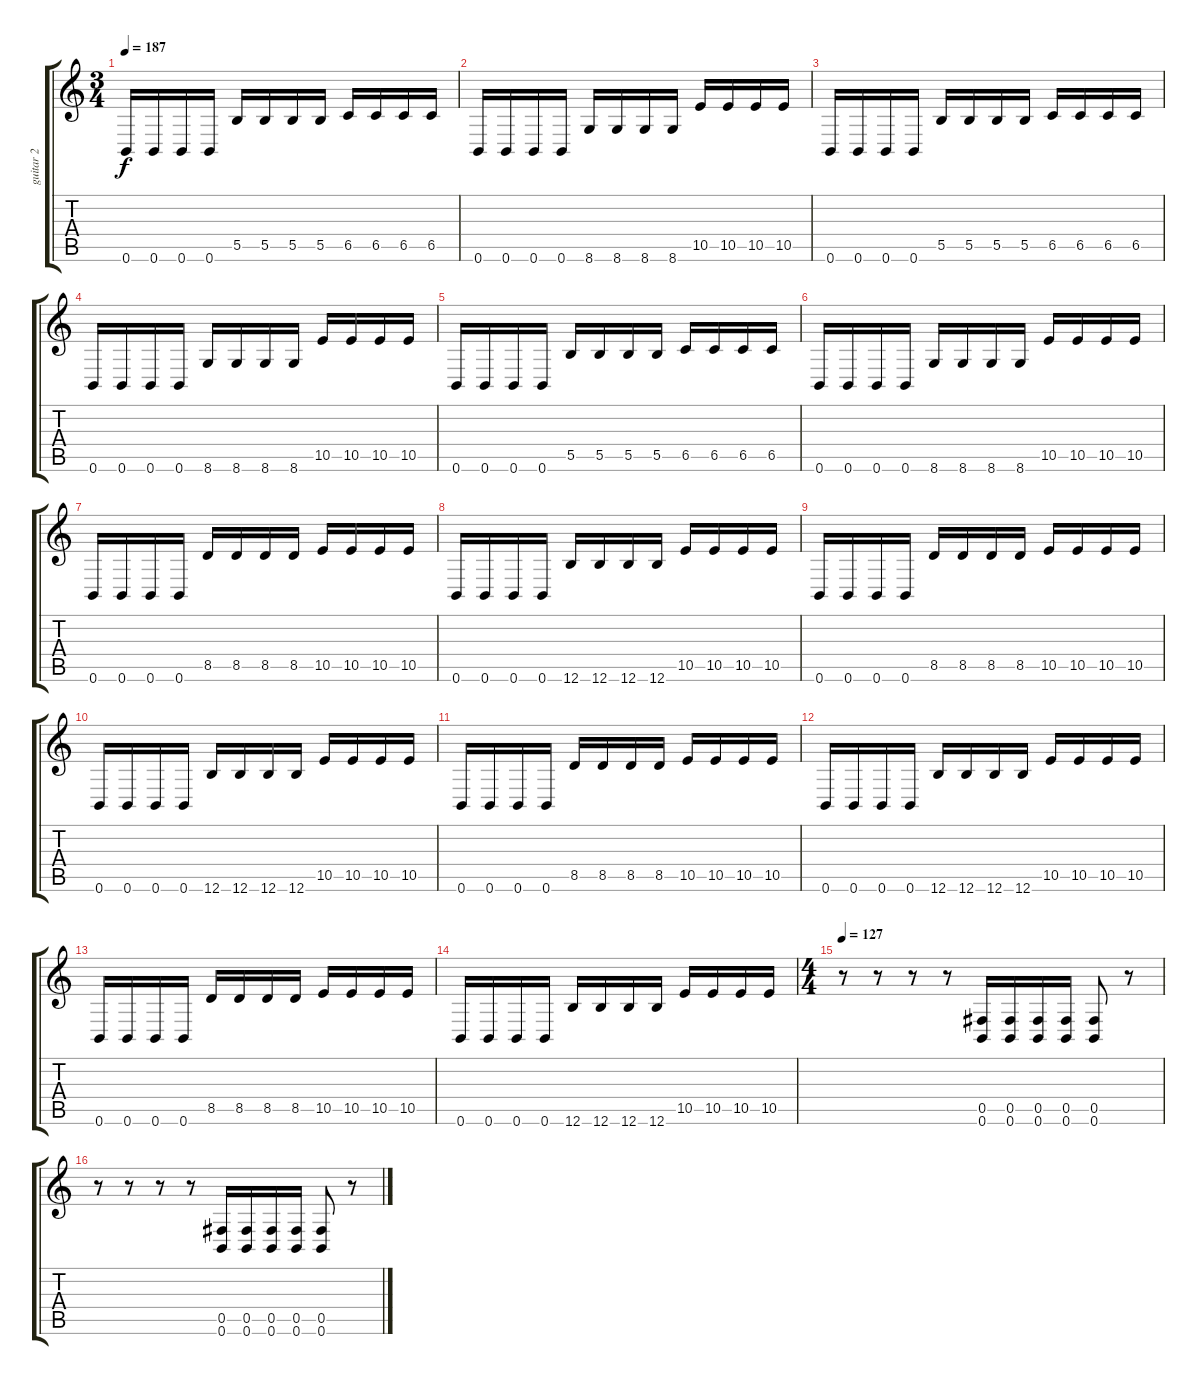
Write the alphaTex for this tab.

\track ("guitar 2" "guitar 2") {instrument overdrivenguitar}
\staff {score tabs}
\tuning (Db4 Ab3 E3 B2 Gb2 B1) {hide}
\ts (3 4)
\tempo 187
\clef g2
\ks c
0.6.16{dy f} 0.6.16 0.6.16 0.6.16 5.5.16 5.5.16 5.5.16 5.5.16 6.5.16 6.5.16 6.5.16 6.5.16 |
0.6.16 0.6.16 0.6.16 0.6.16 8.6.16 8.6.16 8.6.16 8.6.16 10.5.16 10.5.16 10.5.16 10.5.16 |
0.6.16 0.6.16 0.6.16 0.6.16 5.5.16 5.5.16 5.5.16 5.5.16 6.5.16 6.5.16 6.5.16 6.5.16 |
0.6.16 0.6.16 0.6.16 0.6.16 8.6.16 8.6.16 8.6.16 8.6.16 10.5.16 10.5.16 10.5.16 10.5.16 |
0.6.16 0.6.16 0.6.16 0.6.16 5.5.16 5.5.16 5.5.16 5.5.16 6.5.16 6.5.16 6.5.16 6.5.16 |
0.6.16 0.6.16 0.6.16 0.6.16 8.6.16 8.6.16 8.6.16 8.6.16 10.5.16 10.5.16 10.5.16 10.5.16 |
0.6.16 0.6.16 0.6.16 0.6.16 8.5.16 8.5.16 8.5.16 8.5.16 10.5.16 10.5.16 10.5.16 10.5.16 |
0.6.16 0.6.16 0.6.16 0.6.16 12.6.16 12.6.16 12.6.16 12.6.16 10.5.16 10.5.16 10.5.16 10.5.16 |
0.6.16 0.6.16 0.6.16 0.6.16 8.5.16 8.5.16 8.5.16 8.5.16 10.5.16 10.5.16 10.5.16 10.5.16 |
0.6.16 0.6.16 0.6.16 0.6.16 12.6.16 12.6.16 12.6.16 12.6.16 10.5.16 10.5.16 10.5.16 10.5.16 |
0.6.16 0.6.16 0.6.16 0.6.16 8.5.16 8.5.16 8.5.16 8.5.16 10.5.16 10.5.16 10.5.16 10.5.16 |
0.6.16 0.6.16 0.6.16 0.6.16 12.6.16 12.6.16 12.6.16 12.6.16 10.5.16 10.5.16 10.5.16 10.5.16 |
0.6.16 0.6.16 0.6.16 0.6.16 8.5.16 8.5.16 8.5.16 8.5.16 10.5.16 10.5.16 10.5.16 10.5.16 |
0.6.16 0.6.16 0.6.16 0.6.16 12.6.16 12.6.16 12.6.16 12.6.16 10.5.16 10.5.16 10.5.16 10.5.16 |
\ts (4 4)
\tempo 127
r.8 r.8 r.8 r.8 (0.5 0.6).16 (0.5 0.6).16 (0.5 0.6).16 (0.5 0.6).16 (0.5 0.6).8 r.8 |
r.8 r.8 r.8 r.8 (0.5 0.6).16 (0.5 0.6).16 (0.5 0.6).16 (0.5 0.6).16 (0.5 0.6).8 r.8
